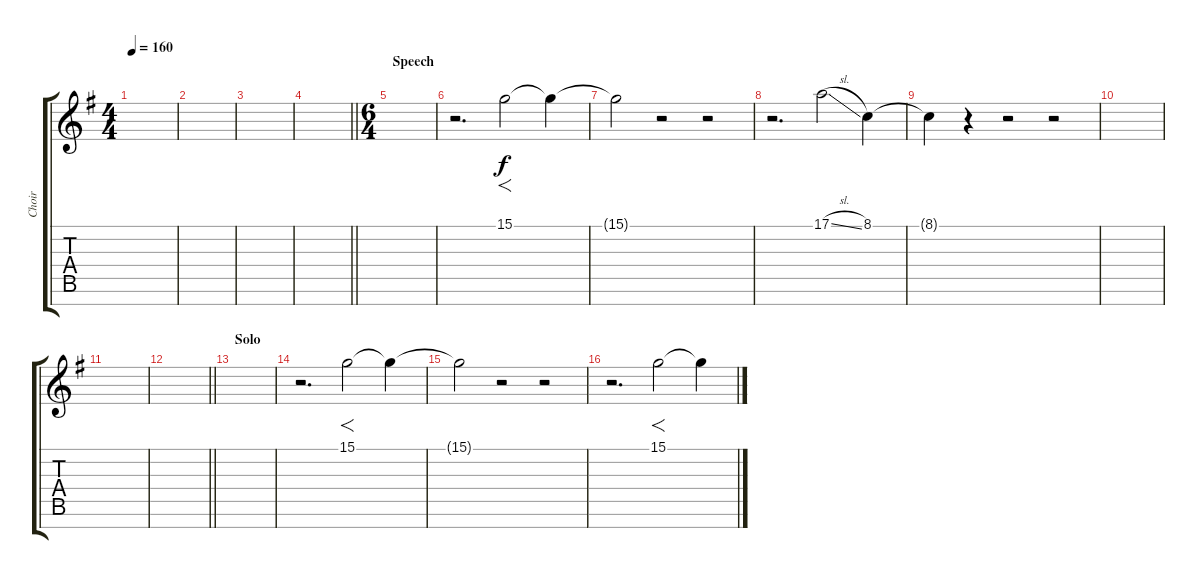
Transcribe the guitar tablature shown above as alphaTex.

\track ("Choir" "Choir") {instrument choiraahs}
\staff {score tabs}
\tuning (E4 B3 G3 D3 A2 E2 B1) {hide}
\ts (4 4)
\tempo 160
\clef g2
\ks g
|
|
|
\barLineRight lightlight
|
\ts (6 4)
\section ("" "Speech")
|
r.2{d} 15.1.2{f} 15.1{t}.4{volume 5} |
15.1{t}.2 r.2 r.2 |
r.2{d volume 13} 17.1{sl}.2 8.1.4{volume 5} |
8.1{t}.4 r.4 r.2 r.2 |
|
|
\barLineRight lightlight
|
\section ("" "Solo")
|
r.2{d volume 14} 15.1.2{f} 15.1{t}.4{volume 5} |
15.1{t}.2 r.2 r.2 |
r.2{d volume 14} 15.1.2{f} 15.1{t}.4{volume 5}
